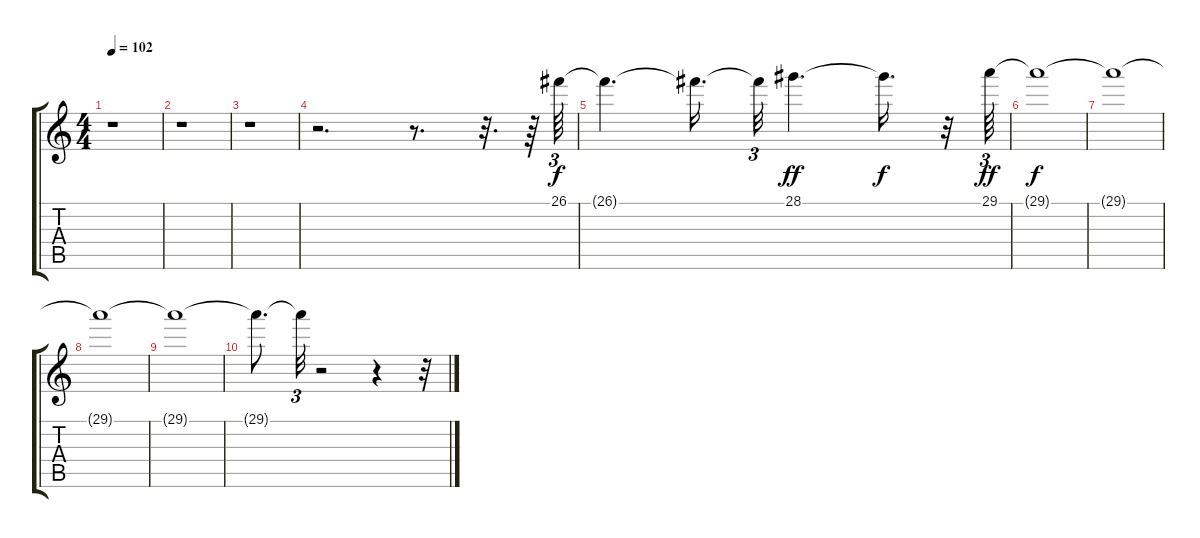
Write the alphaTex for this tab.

\track "" {mute instrument flute}
\staff {score tabs}
\tuning (E4 B3 G3 D3 A2 E2) {hide}
\ts (4 4)
\tempo 102
\clef g2
\ks c
r.1{dy f} |
r.1 |
r.1 |
r.2{d} r.8{d} r.32{d} r.64 26.1.64{tu (3 2)} |
26.1{t}.4{d} 26.1{t}.16{d} 26.1{t}.32{tu (3 2)} 28.1.4{d dy ff} 28.1{t}.16{d dy f} r.32 29.1.64{tu (3 2) dy ff} |
29.1{t}.1{dy f} |
29.1{t}.1 |
29.1{t}.1 |
29.1{t}.1 |
29.1{t}.8{d} 29.1{t}.32{tu (3 2)} r.2 r.4 r.32
